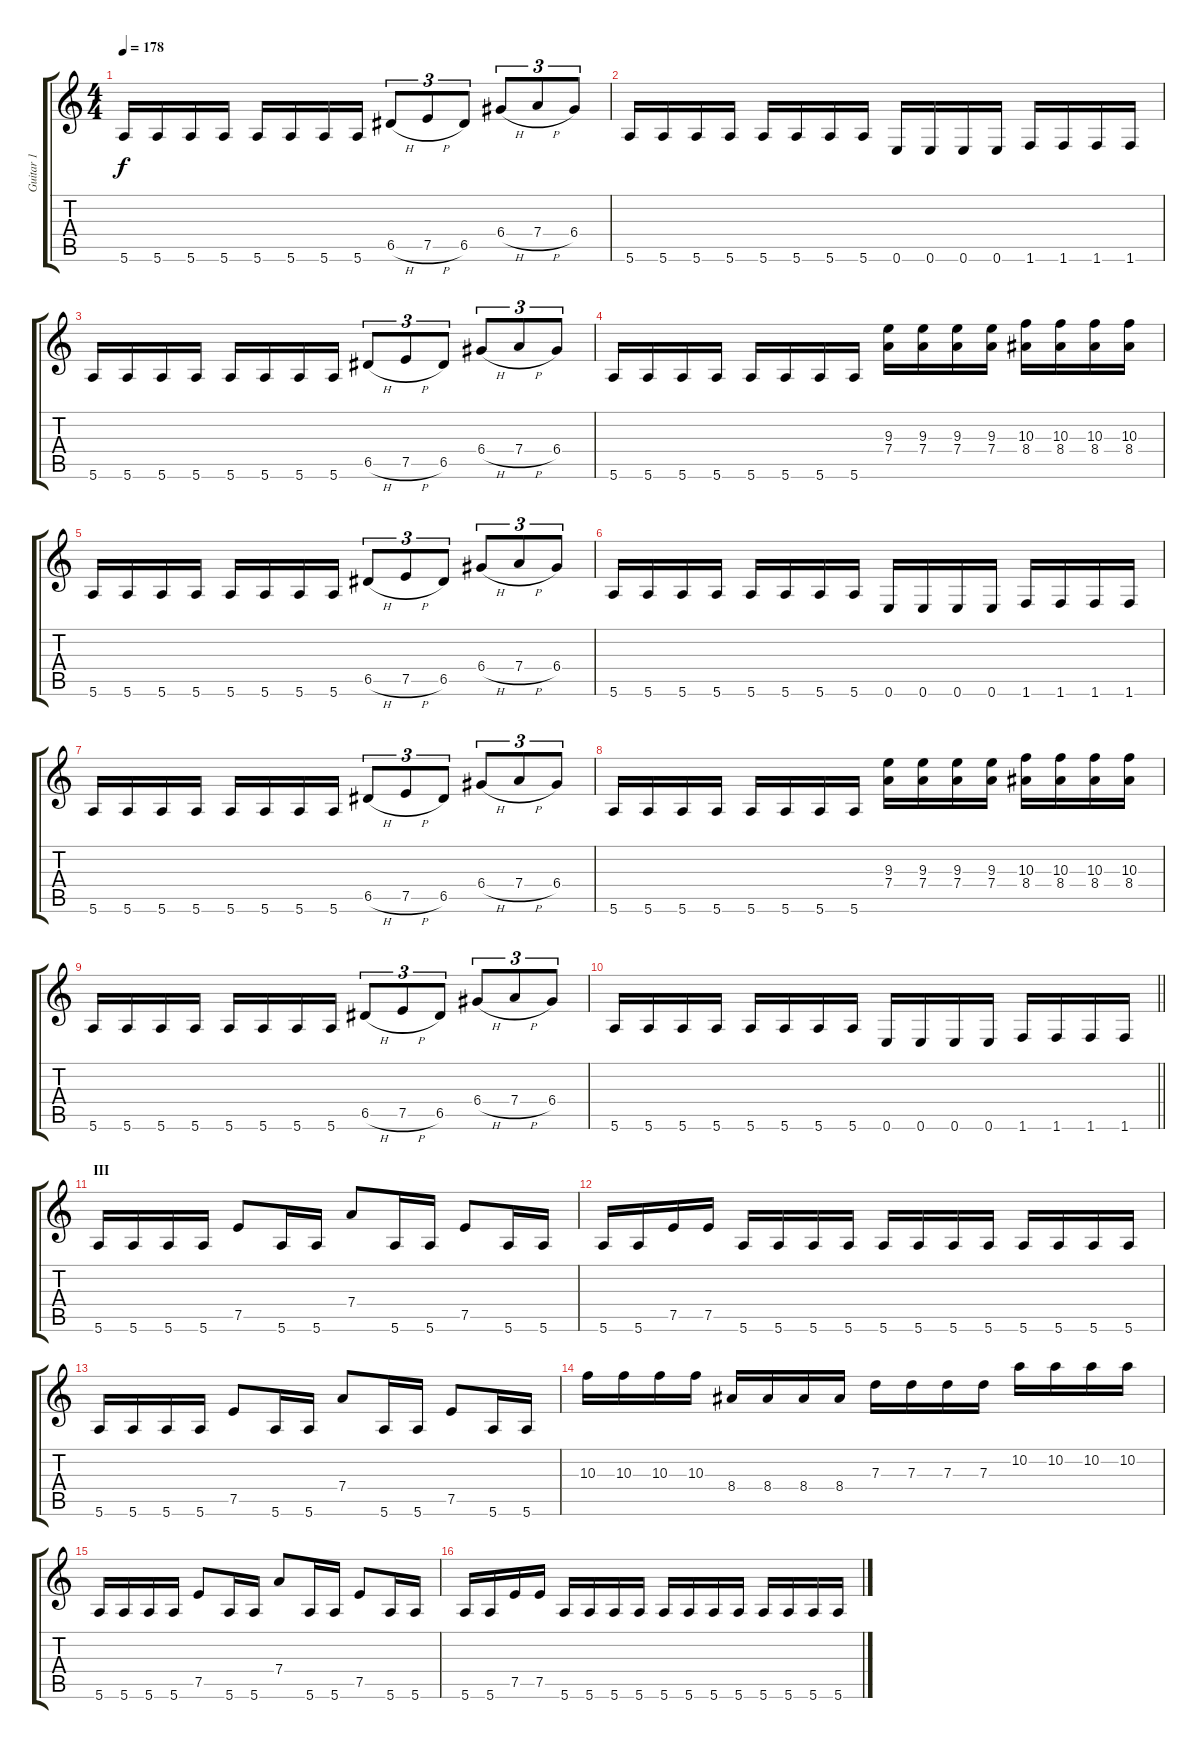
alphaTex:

\track ("Guitar 1" "Guitar 1") {instrument distortionguitar}
\staff {score tabs}
\tuning (E4 B3 G3 D3 A2 E2) {hide}
\ts (4 4)
\tempo 178
\clef g2
\ks c
5.6.16{dy f} 5.6.16 5.6.16 5.6.16 5.6.16 5.6.16 5.6.16 5.6.16 6.5{h}.8{tu (3 2)} 7.5{h}.8{tu (3 2)} 6.5.8{tu (3 2)} 6.4{h}.8{tu (3 2)} 7.4{h}.8{tu (3 2)} 6.4.8{tu (3 2)} |
5.6.16 5.6.16 5.6.16 5.6.16 5.6.16 5.6.16 5.6.16 5.6.16 0.6.16 0.6.16 0.6.16 0.6.16 1.6.16 1.6.16 1.6.16 1.6.16 |
5.6.16 5.6.16 5.6.16 5.6.16 5.6.16 5.6.16 5.6.16 5.6.16 6.5{h}.8{tu (3 2)} 7.5{h}.8{tu (3 2)} 6.5.8{tu (3 2)} 6.4{h}.8{tu (3 2)} 7.4{h}.8{tu (3 2)} 6.4.8{tu (3 2)} |
5.6.16 5.6.16 5.6.16 5.6.16 5.6.16 5.6.16 5.6.16 5.6.16 (9.3 7.4).16 (9.3 7.4).16 (9.3 7.4).16 (9.3 7.4).16 (10.3 8.4).16 (10.3 8.4).16 (10.3 8.4).16 (10.3 8.4).16 |
5.6.16 5.6.16 5.6.16 5.6.16 5.6.16 5.6.16 5.6.16 5.6.16 6.5{h}.8{tu (3 2)} 7.5{h}.8{tu (3 2)} 6.5.8{tu (3 2)} 6.4{h}.8{tu (3 2)} 7.4{h}.8{tu (3 2)} 6.4.8{tu (3 2)} |
5.6.16 5.6.16 5.6.16 5.6.16 5.6.16 5.6.16 5.6.16 5.6.16 0.6.16 0.6.16 0.6.16 0.6.16 1.6.16 1.6.16 1.6.16 1.6.16 |
5.6.16 5.6.16 5.6.16 5.6.16 5.6.16 5.6.16 5.6.16 5.6.16 6.5{h}.8{tu (3 2)} 7.5{h}.8{tu (3 2)} 6.5.8{tu (3 2)} 6.4{h}.8{tu (3 2)} 7.4{h}.8{tu (3 2)} 6.4.8{tu (3 2)} |
5.6.16 5.6.16 5.6.16 5.6.16 5.6.16 5.6.16 5.6.16 5.6.16 (9.3 7.4).16 (9.3 7.4).16 (9.3 7.4).16 (9.3 7.4).16 (10.3 8.4).16 (10.3 8.4).16 (10.3 8.4).16 (10.3 8.4).16 |
5.6.16 5.6.16 5.6.16 5.6.16 5.6.16 5.6.16 5.6.16 5.6.16 6.5{h}.8{tu (3 2)} 7.5{h}.8{tu (3 2)} 6.5.8{tu (3 2)} 6.4{h}.8{tu (3 2)} 7.4{h}.8{tu (3 2)} 6.4.8{tu (3 2)} |
\barLineRight lightlight
5.6.16 5.6.16 5.6.16 5.6.16 5.6.16 5.6.16 5.6.16 5.6.16 0.6.16 0.6.16 0.6.16 0.6.16 1.6.16 1.6.16 1.6.16 1.6.16 |
\section ("" "III")
5.6.16 5.6.16 5.6.16 5.6.16 7.5.8 5.6.16 5.6.16 7.4.8 5.6.16 5.6.16 7.5.8 5.6.16 5.6.16 |
5.6.16 5.6.16 7.5.16 7.5.16 5.6.16 5.6.16 5.6.16 5.6.16 5.6.16 5.6.16 5.6.16 5.6.16 5.6.16 5.6.16 5.6.16 5.6.16 |
5.6.16 5.6.16 5.6.16 5.6.16 7.5.8 5.6.16 5.6.16 7.4.8 5.6.16 5.6.16 7.5.8 5.6.16 5.6.16 |
10.3.16 10.3.16 10.3.16 10.3.16 8.4.16 8.4.16 8.4.16 8.4.16 7.3.16 7.3.16 7.3.16 7.3.16 10.2.16 10.2.16 10.2.16 10.2.16 |
5.6.16 5.6.16 5.6.16 5.6.16 7.5.8 5.6.16 5.6.16 7.4.8 5.6.16 5.6.16 7.5.8 5.6.16 5.6.16 |
5.6.16 5.6.16 7.5.16 7.5.16 5.6.16 5.6.16 5.6.16 5.6.16 5.6.16 5.6.16 5.6.16 5.6.16 5.6.16 5.6.16 5.6.16 5.6.16
